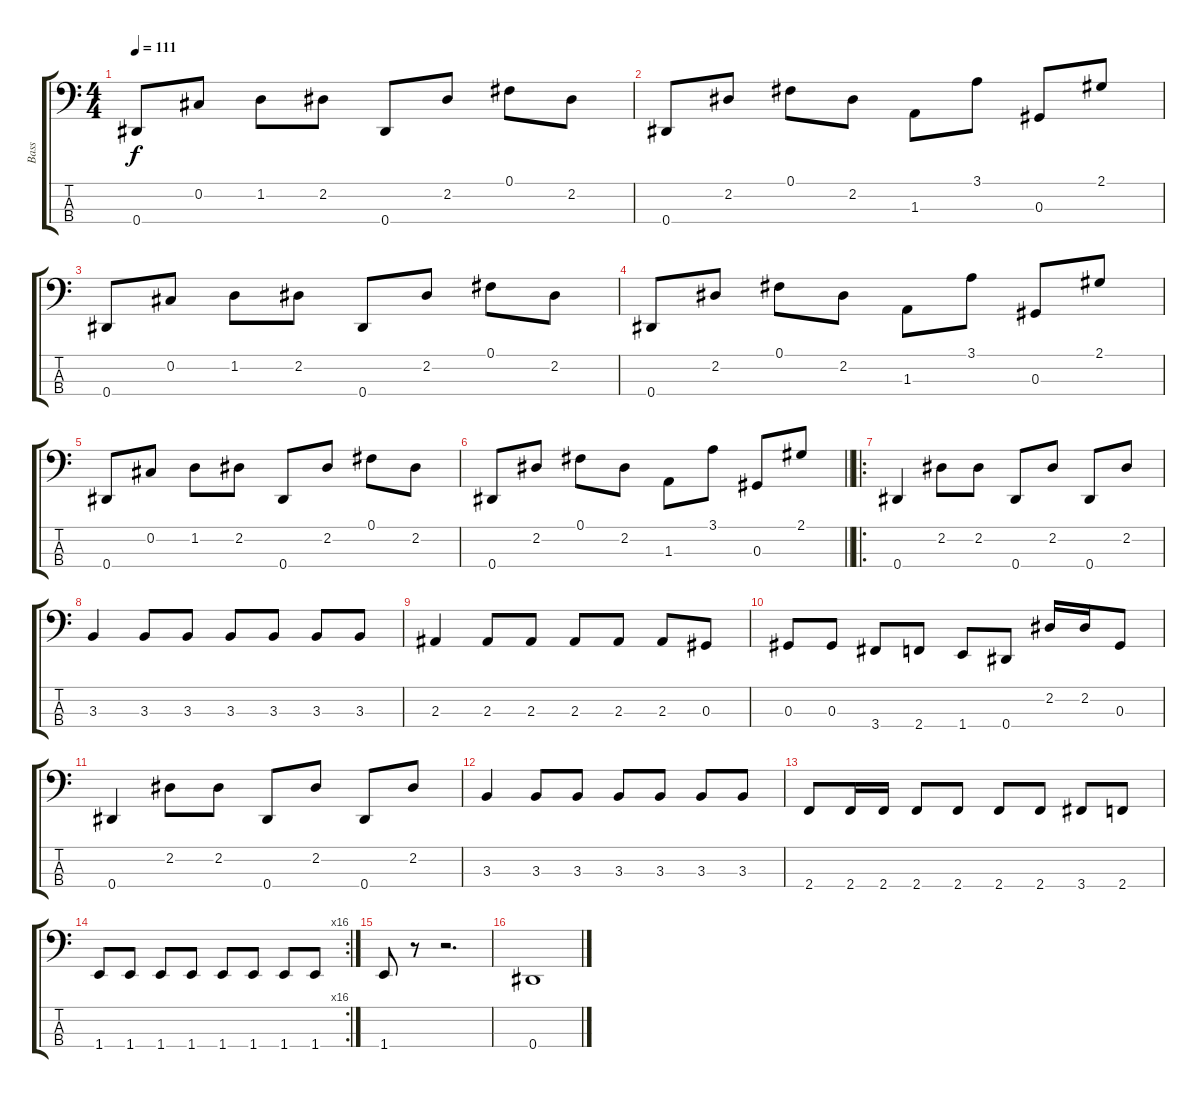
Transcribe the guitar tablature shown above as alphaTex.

\track ("Bass" "Bass") {instrument electricbassfinger}
\staff {score tabs}
\tuning (Gb2 Db2 Ab1 Eb1) {hide}
\ts (4 4)
\tempo 111
\clef f4
\ks c
0.4.8{dy f} 0.2.8 1.2.8 2.2.8 0.4.8 2.2.8 0.1.8 2.2.8 |
0.4.8 2.2.8 0.1.8 2.2.8 1.3.8 3.1.8 0.3.8 2.1.8 |
0.4.8 0.2.8 1.2.8 2.2.8 0.4.8 2.2.8 0.1.8 2.2.8 |
0.4.8 2.2.8 0.1.8 2.2.8 1.3.8 3.1.8 0.3.8 2.1.8 |
0.4.8 0.2.8 1.2.8 2.2.8 0.4.8 2.2.8 0.1.8 2.2.8 |
\barLineRight lightlight
0.4.8 2.2.8 0.1.8 2.2.8 1.3.8 3.1.8 0.3.8 2.1.8 |
\ro
0.4.4 2.2.8 2.2.8 0.4.8 2.2.8 0.4.8 2.2.8 |
3.3.4 3.3.8 3.3.8 3.3.8 3.3.8 3.3.8 3.3.8 |
2.3.4 2.3.8 2.3.8 2.3.8 2.3.8 2.3.8 0.3.8 |
0.3.8 0.3.8 3.4.8 2.4.8 1.4.8 0.4.8 2.2.16 2.2.16 0.3.8 |
0.4.4 2.2.8 2.2.8 0.4.8 2.2.8 0.4.8 2.2.8 |
3.3.4 3.3.8 3.3.8 3.3.8 3.3.8 3.3.8 3.3.8 |
2.4.8 2.4.16 2.4.16 2.4.8 2.4.8 2.4.8 2.4.8 3.4.8 2.4.8 |
\rc 16
1.4.8 1.4.8 1.4.8 1.4.8 1.4.8 1.4.8 1.4.8 1.4.8 |
1.4.8 r.8 r.2{d} |
0.4.1
